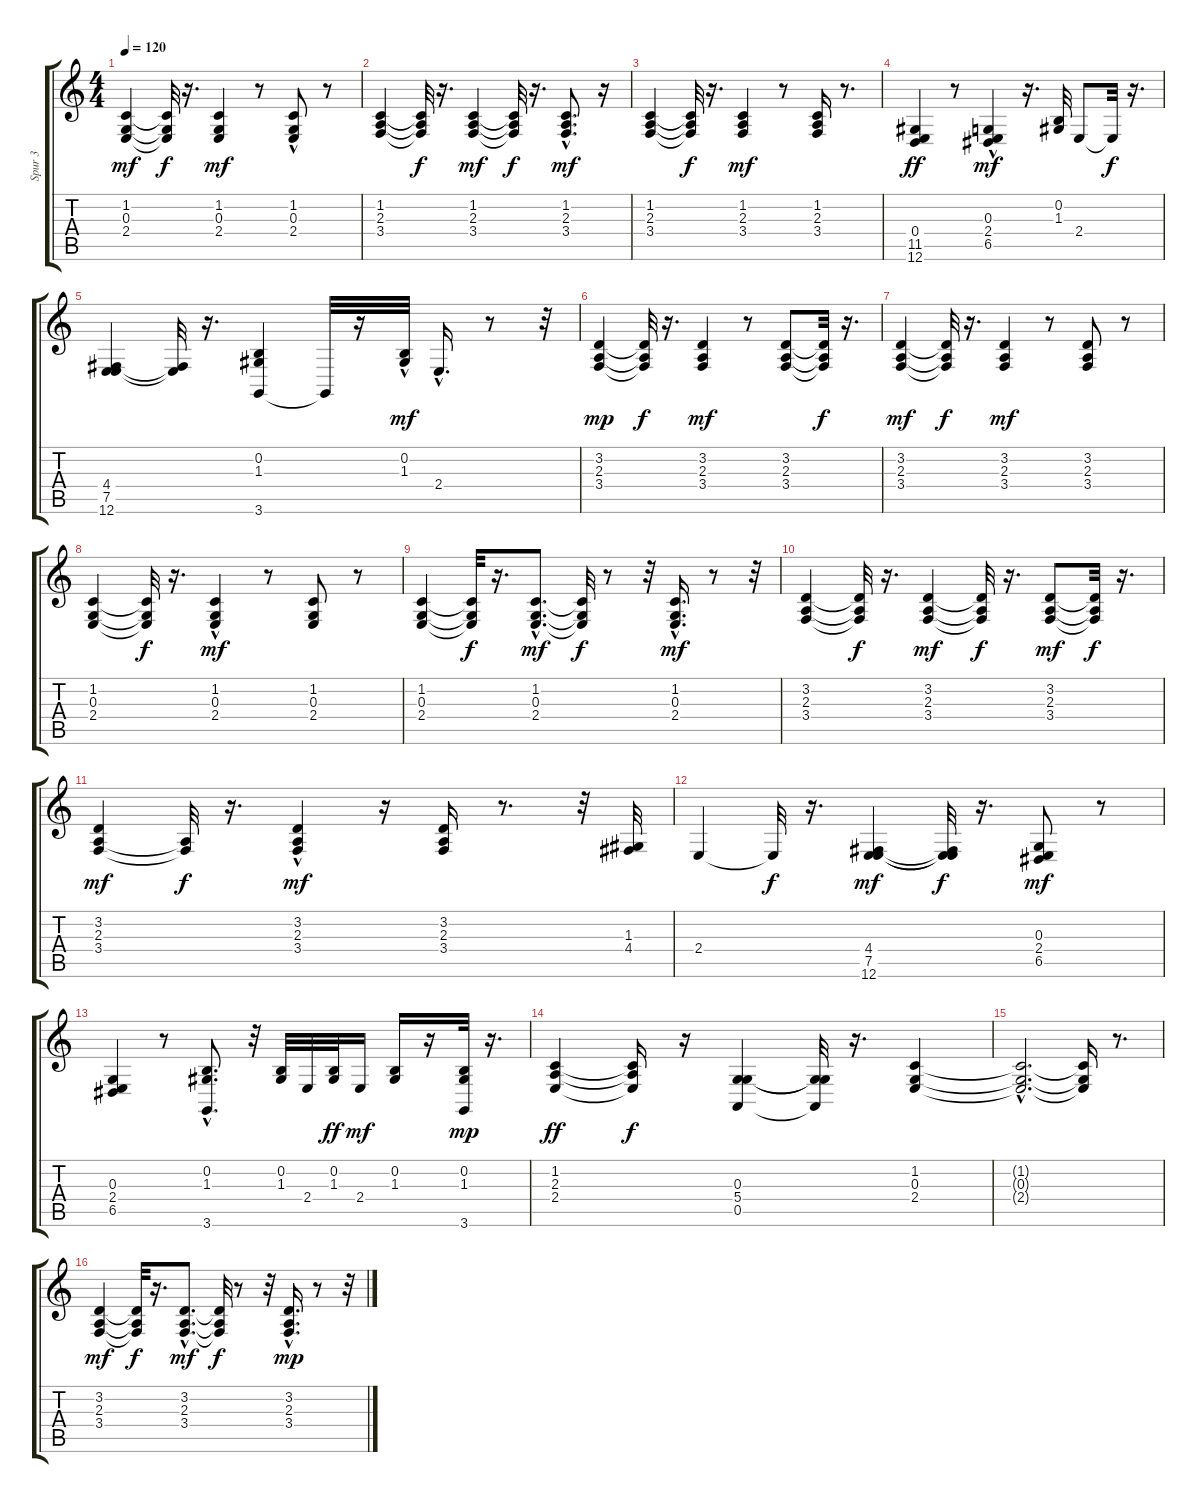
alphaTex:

\track ("Spur 3" "Spur 3") {instrument honkytonkpiano}
\staff {score tabs}
\tuning (E4 B3 G3 D3 A2 E2) {hide}
\ts (4 4)
\tempo 120
\clef g2
\ks c
(1.2 0.3 2.4).4{dy mf} (1.2{t} 0.3{t} 2.4{t}).32{dy f} r.16{d} (1.2 0.3 2.4).4{dy mf} r.8 (1.2 0.3{hac} 2.4).8 r.8 |
(1.2 2.3 3.4).4 (1.2{t} 2.3{t} 3.4{t}).32{dy f} r.16{d} (1.2 2.3 3.4).4{dy mf} (1.2{t} 2.3{t} 3.4{t}).32{dy f} r.16{d} (1.2{hac} 2.3{hac} 3.4{hac}).8{d dy mf} r.16 |
(1.2 2.3 3.4).4 (1.2{t} 2.3{t} 3.4{t}).32{dy f} r.16{d} (1.2 2.3 3.4).4{dy mf} r.8 (1.2 2.3 3.4).16 r.8{d} |
(0.4 11.5 12.6).4{dy ff} r.8 (0.3 2.4{hac} 6.5).4{dy mf} r.16{d} (0.2 1.3).32 2.4.8 2.4{t}.32{dy f} r.16{d} |
(4.4 7.5 12.6).4 (4.4{t} 7.5{t}).32 r.16{d} (0.2 1.3 3.6).4 3.6{t}.32 r.16 (0.2{hac} 1.3{hac}).32{dy mf} 2.4{hac}.16{d} r.8 r.32 |
(3.2 2.3 3.4).4{dy mp} (3.2{t} 2.3{t} 3.4{t}).32{dy f} r.16{d} (3.2 2.3 3.4).4{dy mf} r.8 (3.2 2.3 3.4).8 (3.2{t} 2.3{t} 3.4{t}).32{dy f} r.16{d} |
(3.2 2.3 3.4).4{dy mf} (3.2{t} 2.3{t} 3.4{t}).32{dy f} r.16{d} (3.2 2.3 3.4).4{dy mf} r.8 (3.2 2.3 3.4).8 r.8 |
(1.2 0.3 2.4).4 (1.2{t} 0.3{t} 2.4{t}).32{dy f} r.16{d} (1.2 0.3{hac} 2.4{hac}).4{dy mf} r.8 (1.2 0.3 2.4).8 r.8 |
(1.2 0.3 2.4).4 (1.2{t} 0.3{t} 2.4{t}).32{dy f} r.16{d} (1.2{hac} 0.3{hac} 2.4{hac}).8{d dy mf} (1.2{t} 0.3{t} 2.4{t}).32{dy f} r.8 r.32 (1.2{hac} 0.3{hac} 2.4{hac}).16{d dy mf} r.8 r.32 |
(3.2 2.3 3.4).4 (3.2{t} 2.3{t} 3.4{t}).32{dy f} r.16{d} (3.2 2.3 3.4).4{dy mf} (3.2{t} 2.3{t} 3.4{t}).32{dy f} r.16{d} (3.2 2.3 3.4).8{dy mf} (3.2{t} 2.3{t} 3.4{t}).32{dy f} r.16{d} |
(3.2 2.3 3.4).4{dy mf} (2.3{t} 3.4{t}).32{dy f} r.16{d} (3.2 2.3{hac} 3.4).4{dy mf} r.16 (3.2 2.3 3.4).16 r.8{d} r.32 (1.3 4.4).32 |
2.4.4 2.4{t}.32{dy f} r.16{d} (4.4 7.5 12.6).4{dy mf} (4.4{t} 7.5{t} 12.6{t}).32{dy f} r.16{d} (0.3 2.4 6.5).8{dy mf} r.8 |
(0.3 2.4 6.5).4 r.8 (0.2 1.3 3.6{hac}).8{d} r.32 (0.2 1.3).32 2.4.32 (0.2 1.3).32{dy ff} 2.4.16{dy mf} (0.2 1.3).16 r.16 (0.2 1.3 3.6).32{dy mp} r.16{d} |
(1.2 2.3 2.4).4{dy ff} (1.2{t} 2.3{t} 2.4{t}).16{dy f} r.16 (0.3 5.4 0.5).4 (0.3{t} 5.4{t} 0.5{t}).32 r.16{d} (1.2 0.3 2.4).4 |
(1.2{hac t} 0.3{hac t} 2.4{hac t}).2{d} (1.2{t} 0.3{t} 2.4{t}).16 r.8{d} |
(3.2 2.3 3.4).4{dy mf} (3.2{t} 2.3{t} 3.4{t}).32{dy f} r.16{d} (3.2{hac} 2.3{hac} 3.4{hac}).8{d dy mf} (3.2{t} 2.3{t} 3.4{t}).32{dy f} r.8 r.32 (3.2{hac} 2.3 3.4{hac}).16{d dy mp} r.8 r.32
